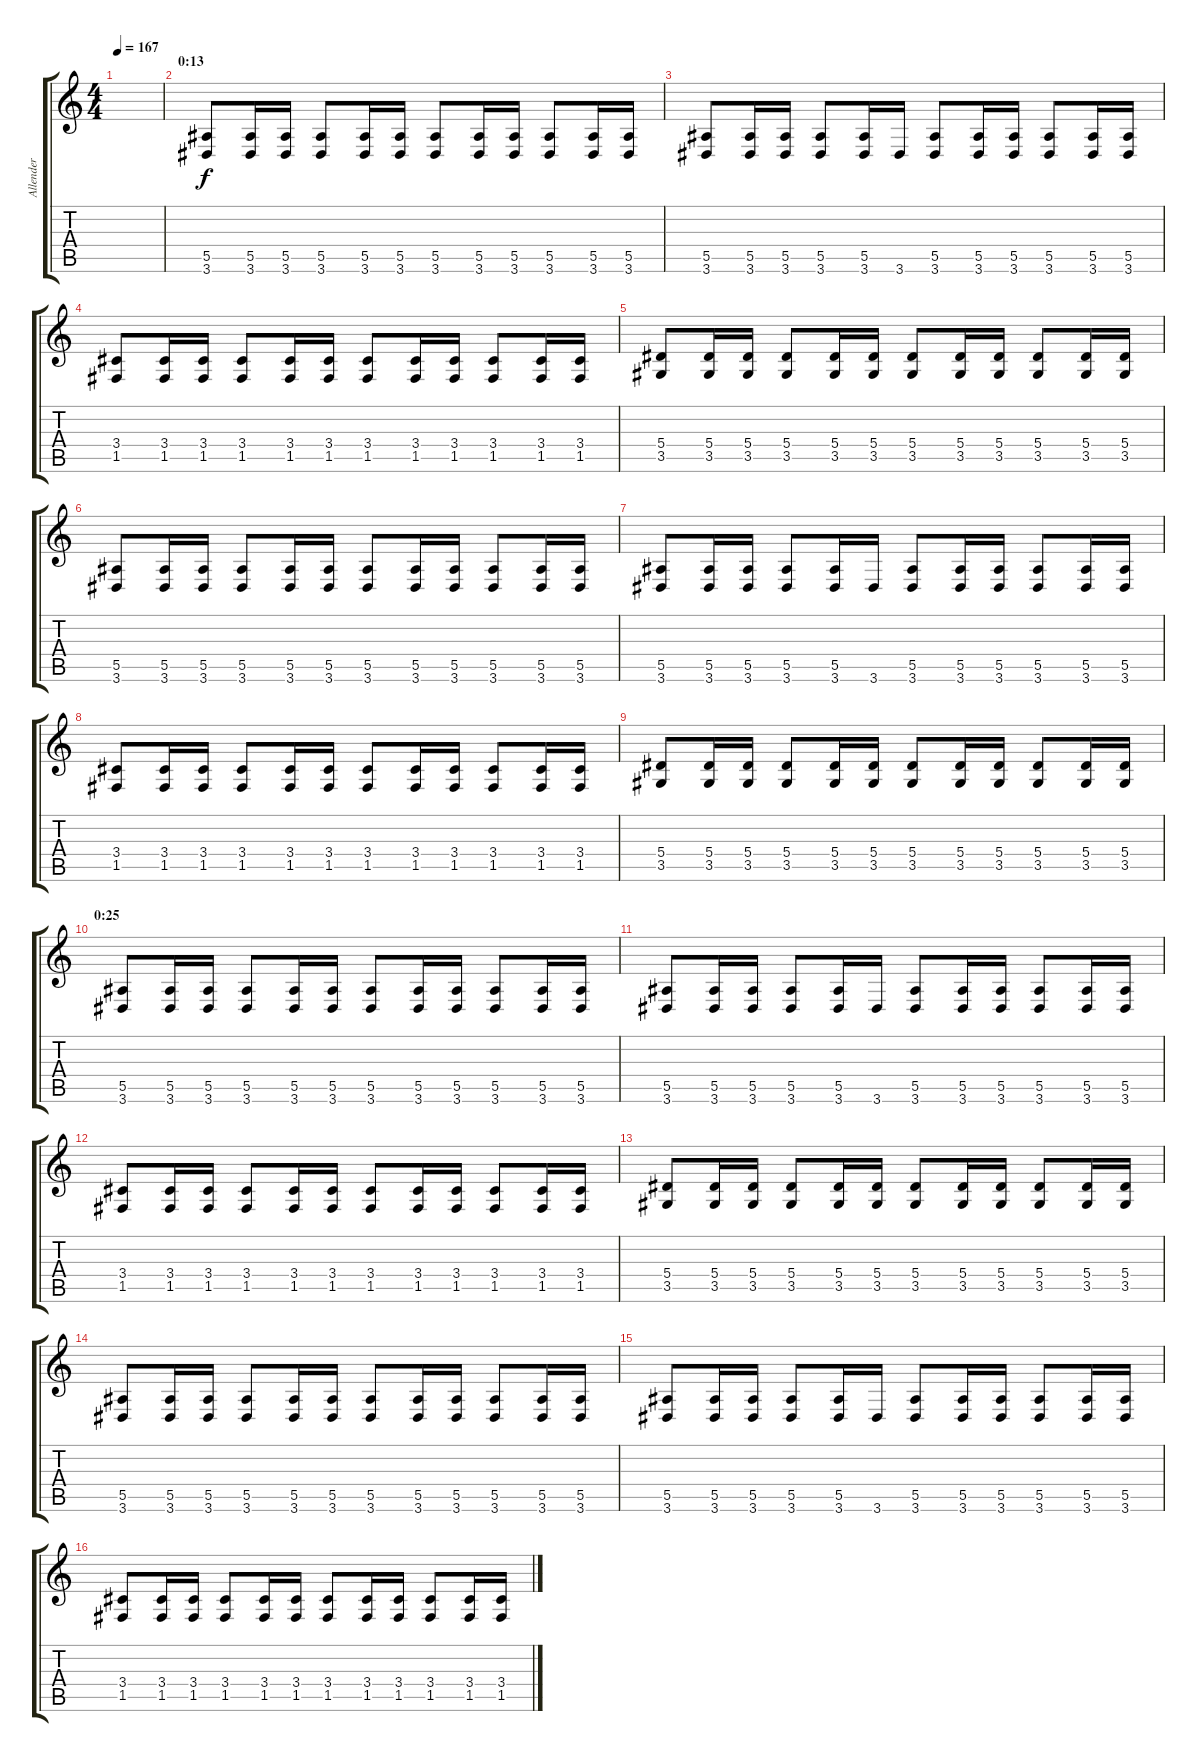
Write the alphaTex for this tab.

\track ("Allender" "Allender") {instrument distortionguitar}
\staff {score tabs}
\tuning (C4 G3 Eb3 Bb2 F2 C2) {hide}
\ts (4 4)
\tempo 167
\clef g2
\ks c
|
\section ("" "0:13")
(5.5 3.6).8 (5.5 3.6).16 (5.5 3.6).16 (5.5 3.6).8 (5.5 3.6).16 (5.5 3.6).16 (5.5 3.6).8 (5.5 3.6).16 (5.5 3.6).16 (5.5 3.6).8 (5.5 3.6).16 (5.5 3.6).16 |
(5.5 3.6).8 (5.5 3.6).16 (5.5 3.6).16 (5.5 3.6).8 (5.5 3.6).16 3.6.16 (5.5 3.6).8 (5.5 3.6).16 (5.5 3.6).16 (5.5 3.6).8 (5.5 3.6).16 (5.5 3.6).16 |
(3.4 1.5).8 (3.4 1.5).16 (3.4 1.5).16 (3.4 1.5).8 (3.4 1.5).16 (3.4 1.5).16 (3.4 1.5).8 (3.4 1.5).16 (3.4 1.5).16 (3.4 1.5).8 (3.4 1.5).16 (3.4 1.5).16 |
(5.4 3.5).8 (5.4 3.5).16 (5.4 3.5).16 (5.4 3.5).8 (5.4 3.5).16 (5.4 3.5).16 (5.4 3.5).8 (5.4 3.5).16 (5.4 3.5).16 (5.4 3.5).8 (5.4 3.5).16 (5.4 3.5).16 |
(5.5 3.6).8 (5.5 3.6).16 (5.5 3.6).16 (5.5 3.6).8 (5.5 3.6).16 (5.5 3.6).16 (5.5 3.6).8 (5.5 3.6).16 (5.5 3.6).16 (5.5 3.6).8 (5.5 3.6).16 (5.5 3.6).16 |
(5.5 3.6).8 (5.5 3.6).16 (5.5 3.6).16 (5.5 3.6).8 (5.5 3.6).16 3.6.16 (5.5 3.6).8 (5.5 3.6).16 (5.5 3.6).16 (5.5 3.6).8 (5.5 3.6).16 (5.5 3.6).16 |
(3.4 1.5).8 (3.4 1.5).16 (3.4 1.5).16 (3.4 1.5).8 (3.4 1.5).16 (3.4 1.5).16 (3.4 1.5).8 (3.4 1.5).16 (3.4 1.5).16 (3.4 1.5).8 (3.4 1.5).16 (3.4 1.5).16 |
(5.4 3.5).8 (5.4 3.5).16 (5.4 3.5).16 (5.4 3.5).8 (5.4 3.5).16 (5.4 3.5).16 (5.4 3.5).8 (5.4 3.5).16 (5.4 3.5).16 (5.4 3.5).8 (5.4 3.5).16 (5.4 3.5).16 |
\section ("" "0:25")
(5.5 3.6).8 (5.5 3.6).16 (5.5 3.6).16 (5.5 3.6).8 (5.5 3.6).16 (5.5 3.6).16 (5.5 3.6).8 (5.5 3.6).16 (5.5 3.6).16 (5.5 3.6).8 (5.5 3.6).16 (5.5 3.6).16 |
(5.5 3.6).8 (5.5 3.6).16 (5.5 3.6).16 (5.5 3.6).8 (5.5 3.6).16 3.6.16 (5.5 3.6).8 (5.5 3.6).16 (5.5 3.6).16 (5.5 3.6).8 (5.5 3.6).16 (5.5 3.6).16 |
(3.4 1.5).8 (3.4 1.5).16 (3.4 1.5).16 (3.4 1.5).8 (3.4 1.5).16 (3.4 1.5).16 (3.4 1.5).8 (3.4 1.5).16 (3.4 1.5).16 (3.4 1.5).8 (3.4 1.5).16 (3.4 1.5).16 |
(5.4 3.5).8 (5.4 3.5).16 (5.4 3.5).16 (5.4 3.5).8 (5.4 3.5).16 (5.4 3.5).16 (5.4 3.5).8 (5.4 3.5).16 (5.4 3.5).16 (5.4 3.5).8 (5.4 3.5).16 (5.4 3.5).16 |
(5.5 3.6).8 (5.5 3.6).16 (5.5 3.6).16 (5.5 3.6).8 (5.5 3.6).16 (5.5 3.6).16 (5.5 3.6).8 (5.5 3.6).16 (5.5 3.6).16 (5.5 3.6).8 (5.5 3.6).16 (5.5 3.6).16 |
(5.5 3.6).8 (5.5 3.6).16 (5.5 3.6).16 (5.5 3.6).8 (5.5 3.6).16 3.6.16 (5.5 3.6).8 (5.5 3.6).16 (5.5 3.6).16 (5.5 3.6).8 (5.5 3.6).16 (5.5 3.6).16 |
(3.4 1.5).8 (3.4 1.5).16 (3.4 1.5).16 (3.4 1.5).8 (3.4 1.5).16 (3.4 1.5).16 (3.4 1.5).8 (3.4 1.5).16 (3.4 1.5).16 (3.4 1.5).8 (3.4 1.5).16 (3.4 1.5).16
